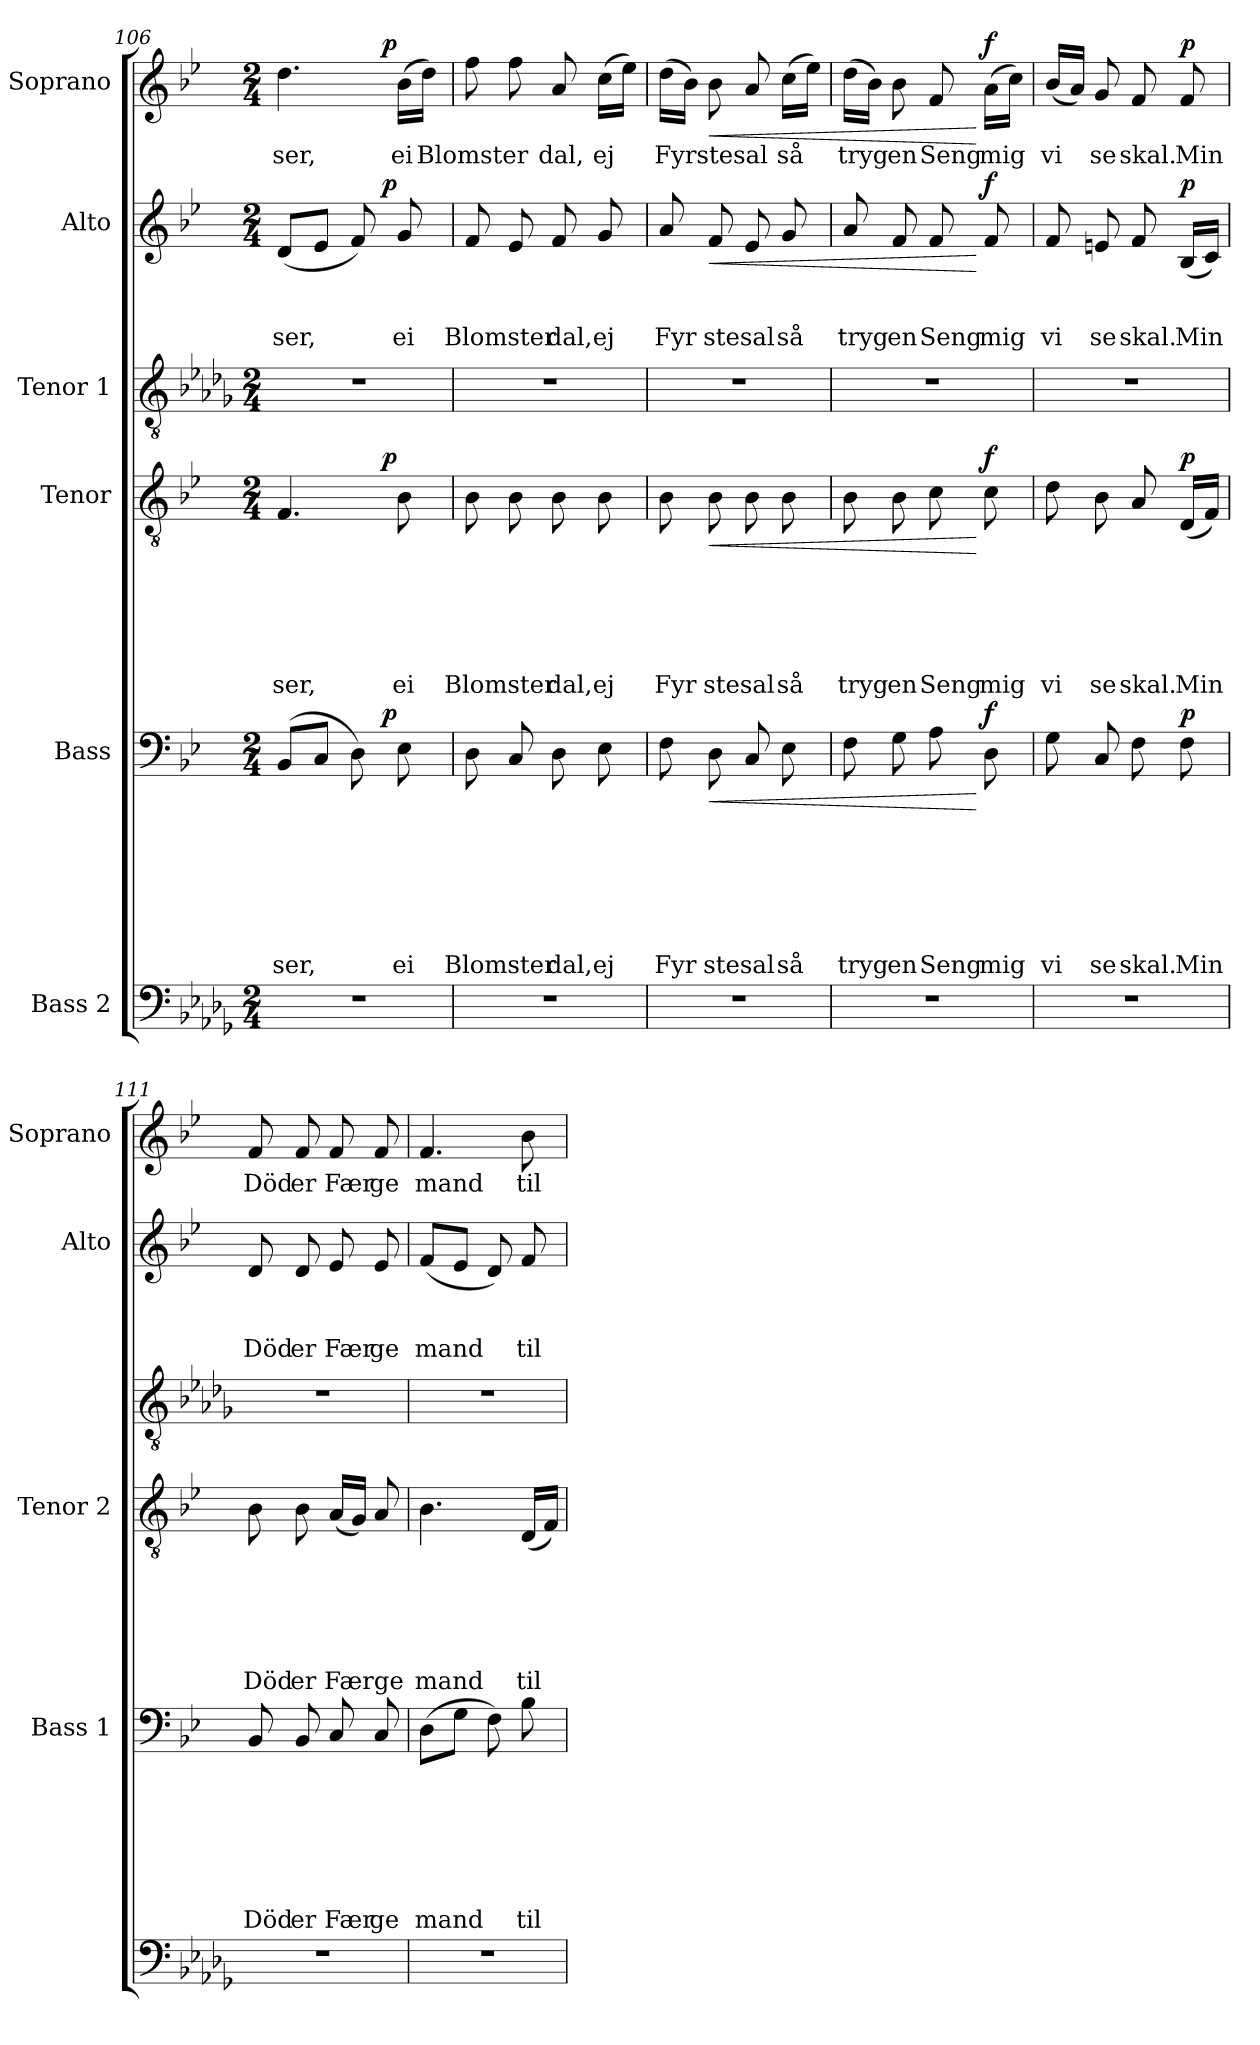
**kern	**kern	**text	**text	**text	**text	**text	**text	**text	**dynam	**kern	**text	**text	**text	**text	**text	**text	**dynam	**kern	**kern	**text	**text	**text	**dynam	**kern	**text	**dynam
*part6	*part5	*part5	*part5	*part5	*part5	*part5	*part5	*part5	*part5	*part4	*part4	*part4	*part4	*part4	*part4	*part4	*part4	*part3	*part2	*part2	*part2	*part2	*part2	*part1	*part1	*part1
*staff6	*staff5	*staff5	*staff5	*staff5	*staff5	*staff5	*staff5	*staff5	*staff5	*staff4	*staff4	*staff4	*staff4	*staff4	*staff4	*staff4	*staff4	*staff3	*staff2	*staff2	*staff2	*staff2	*staff2	*staff1	*staff1	*staff1
*I"Bass 2	*I"Bass	*	*	*	*	*	*	*	*	*I"Tenor	*	*	*	*	*	*	*	*I"Tenor 1	*I"Alto	*	*	*	*	*I"Soprano	*	*
*	*I'Bass 1	*	*	*	*	*	*	*	*	*I'Tenor 2	*	*	*	*	*	*	*	*	*I'Alto	*	*	*	*	*I'Soprano	*	*
!!LO:PB:g=z
*clefF4	*clefF4	*	*	*	*	*	*	*	*	*clefGv2	*	*	*	*	*	*	*	*clefGv2	*clefG2	*	*	*	*	*clefG2	*	*
*ITrd2c3	*	*	*	*	*	*	*	*	*	*	*	*	*	*	*	*	*	*ITrd2c3	*	*	*	*	*	*	*	*
*k[b-e-]	*k[b-e-]	*	*	*	*	*	*	*	*	*k[b-e-]	*	*	*	*	*	*	*	*k[b-e-]	*k[b-e-]	*	*	*	*	*k[b-e-]	*	*
*B-:	*B-:	*	*	*	*	*	*	*	*	*B-:	*	*	*	*	*	*	*	*B-:	*B-:	*	*	*	*	*B-:	*	*
*M2/4	*M2/4	*	*	*	*	*	*	*	*	*M2/4	*	*	*	*	*	*	*	*M2/4	*M2/4	*	*	*	*	*M2/4	*	*
=106	=106	=106	=106	=106	=106	=106	=106	=106	=106	=106	=106	=106	=106	=106	=106	=106	=106	=106	=106	=106	=106	=106	=106	=106	=106	=106
!	!	!	!	!	!	!	!	!LO:LY:b	!	!	!	!	!	!	!	!LO:LY:b	!	!	!	!	!	!LO:LY:b	!	!	!LO:LY:a	!
*	*^	*	*	*	*	*	*	*	*	*^	*	*	*	*	*	*	*	*	*^	*	*	*	*	*^	*	*
2r	(>8BB-/L	4ryy	.	.	.	.	.	.	ser,	.	4.F/	4ryy	.	.	.	.	.	ser,	.	2r	(<8d/L	4ryy	.	.	ser,	.	4.dd\	4ryy	ser,	.
.	8C/J	.	.	.	.	.	.	.	.	.	.	.	.	.	.	.	.	.	.	.	8e-/J	.	.	.	.	.	.	.	.	.
.	8D\)	16.ryy	.	.	.	.	.	.	.	.	.	16.ryy	.	.	.	.	.	.	.	.	8f/)	16.ryy	.	.	.	.	.	16.ryy	.	.
!	!	!	!	!	!	!	!	!	!	!LO:DY:a	!	!	!	!	!	!	!	!	!LO:DY:a	!	!	!	!	!	!	!LO:DY:a	!	!	!	!LO:DY:a
.	.	8ryy	.	.	.	.	.	.	.	p	.	8ryy	.	.	.	.	.	.	p	.	.	8ryy	.	.	.	p	.	8ryy	.	p
!	!	!	!	!	!	!	!	!	!LO:LY:b	!	!	!	!	!	!	!	!	!LO:LY:b	!	!	!	!	!	!	!LO:LY:b	!	!	!	!LO:LY:a	!
.	8E-\	.	.	.	.	.	.	.	ei	.	8B-\	.	.	.	.	.	.	ei	.	.	8g/	.	.	.	ei	.	(>16b-\LL	.	ei	.
!	!	!	!	!	!	!	!	!	!	!	!	!	!	!	!	!	!	!	!	!	!	!	!	!	!	!	!	!	!LO:LY:a	!
.	.	.	.	.	.	.	.	.	.	.	.	.	.	.	.	.	.	.	.	.	.	.	.	.	.	.	16dd\JJ)	.	Blomster	.
.	.	32ryy	.	.	.	.	.	.	.	.	.	32ryy	.	.	.	.	.	.	.	.	.	32ryy	.	.	.	.	.	32ryy	.	.
=107	=107	=107	=107	=107	=107	=107	=107	=107	=107	=107	=107	=107	=107	=107	=107	=107	=107	=107	=107	=107	=107	=107	=107	=107	=107	=107	=107	=107	=107	=107
!	!	!	!	!	!	!	!	!	!LO:LY:b	!	!	!	!	!	!	!	!	!LO:LY:b	!	!	!	!	!	!	!LO:LY:b	!	!	!	!	!
*	*v	*v	*	*	*	*	*	*	*	*	*	*	*	*	*	*	*	*	*	*	*v	*v	*	*	*	*	*v	*v	*	*
*	*	*	*	*	*	*	*	*	*	*v	*v	*	*	*	*	*	*	*	*	*	*	*	*	*	*	*	*
2r	8D\	.	.	.	.	.	.	Blomster	.	8B-\	.	.	.	.	.	Blomster	.	2r	8f/	.	.	Blomster	.	8ff\	.	.
.	8C/	.	.	.	.	.	.	.	.	8B-\	.	.	.	.	.	.	.	.	8e-/	.	.	.	.	8ff\	.	.
!	!	!	!	!	!	!	!	!LO:LY:b	!	!	!	!	!	!	!	!LO:LY:b	!	!	!	!	!	!LO:LY:b	!	!	!LO:LY:a	!
.	8D\	.	.	.	.	.	.	dal,	.	8B-\	.	.	.	.	.	dal,	.	.	8f/	.	.	dal,	.	8a/	dal,	.
!	!	!	!	!	!	!	!	!LO:LY:b	!	!	!	!	!	!	!	!LO:LY:b	!	!	!	!	!	!LO:LY:b	!	!	!LO:LY:a	!
.	8E-\	.	.	.	.	.	.	ej	.	8B-\	.	.	.	.	.	ej	.	.	8g/	.	.	ej	.	(>16cc\LL	ej	.
.	.	.	.	.	.	.	.	.	.	.	.	.	.	.	.	.	.	.	.	.	.	.	.	16ee-\JJ)	.	.
=108	=108	=108	=108	=108	=108	=108	=108	=108	=108	=108	=108	=108	=108	=108	=108	=108	=108	=108	=108	=108	=108	=108	=108	=108	=108	=108
!	!	!	!	!	!	!	!	!LO:LY:b	!	!	!	!	!	!	!	!LO:LY:b	!	!	!	!	!	!LO:LY:b	!	!	!LO:LY:a	!
2r	8F\	.	.	.	.	.	.	Fyr	.	8B-\	.	.	.	.	.	Fyr	.	2r	8a/	.	.	Fyr	.	(>16dd\LL	Fyrstesal	.
.	.	.	.	.	.	.	.	.	.	.	.	.	.	.	.	.	.	.	.	.	.	.	.	16b-\JJ)	.	.
!	!	!	!	!	!	!	!	!LO:LY:b	!LO:HP:b	!	!	!	!	!	!	!LO:LY:b	!LO:HP:b	!	!	!	!	!LO:LY:b	!LO:HP:b	!	!	!LO:HP:b
.	8D\	.	.	.	.	.	.	stesal	<	8B-\	.	.	.	.	.	stesal	<	.	8f/	.	.	stesal	<	8b-\	.	<
.	8C/	.	.	.	.	.	.	.	.	8B-\	.	.	.	.	.	.	.	.	8e-/	.	.	.	.	8a/	.	.
!	!	!	!	!	!	!	!	!LO:LY:b	!	!	!	!	!	!	!	!LO:LY:b	!	!	!	!	!	!LO:LY:b	!	!	!LO:LY:a	!
.	8E-\	.	.	.	.	.	.	så	.	8B-\	.	.	.	.	.	så	.	.	8g/	.	.	så	.	(>16cc\LL	så	.
.	.	.	.	.	.	.	.	.	.	.	.	.	.	.	.	.	.	.	.	.	.	.	.	16ee-\JJ)	.	.
=109	=109	=109	=109	=109	=109	=109	=109	=109	=109	=109	=109	=109	=109	=109	=109	=109	=109	=109	=109	=109	=109	=109	=109	=109	=109	=109
!	!	!	!	!	!	!	!	!LO:LY:b	!	!	!	!	!	!	!	!LO:LY:b	!	!	!	!	!	!LO:LY:b	!	!	!LO:LY:a	!
2r	8F\	.	.	.	.	.	.	tryg	.	8B-\	.	.	.	.	.	tryg	.	2r	8a/	.	.	tryg	.	(>16dd\LL	tryg	.
.	.	.	.	.	.	.	.	.	.	.	.	.	.	.	.	.	.	.	.	.	.	.	.	16b-\JJ)	.	.
!	!	!	!	!	!	!	!	!LO:LY:b	!	!	!	!	!	!	!	!LO:LY:b	!	!	!	!	!	!LO:LY:b	!	!	!LO:LY:a	!
.	8G\	.	.	.	.	.	.	en	.	8B-\	.	.	.	.	.	en	.	.	8f/	.	.	en	.	8b-\	en	.
!	!	!	!	!	!	!	!	!LO:LY:b	!	!	!	!	!	!	!	!LO:LY:b	!	!	!	!	!	!LO:LY:b	!	!	!LO:LY:a	!
.	8A\	.	.	.	.	.	.	Seng	.	8c\	.	.	.	.	.	Seng	.	.	8f/	.	.	Seng	.	8f/	Seng	.
!	!	!	!	!	!	!	!	!LO:LY:b	!LO:DY:n=1:a	!	!	!	!	!	!	!LO:LY:b	!LO:DY:n=1:a	!	!	!	!	!LO:LY:b	!LO:DY:n=1:a	!	!LO:LY:a	!LO:DY:n=1:a
.	8D\	.	.	.	.	.	.	mig	[ f	8c\	.	.	.	.	.	mig	[ f	.	8f/	.	.	mig	[ f	(>16a\LL	mig	[ f
.	.	.	.	.	.	.	.	.	.	.	.	.	.	.	.	.	.	.	.	.	.	.	.	16cc\JJ)	.	.
=110	=110	=110	=110	=110	=110	=110	=110	=110	=110	=110	=110	=110	=110	=110	=110	=110	=110	=110	=110	=110	=110	=110	=110	=110	=110	=110
!	!	!	!	!	!	!	!	!LO:LY:b	!	!	!	!	!	!	!	!LO:LY:b	!	!	!	!	!	!LO:LY:b	!	!	!LO:LY:a	!
2r	8G\	.	.	.	.	.	.	vi	.	8d\	.	.	.	.	.	vi	.	2r	8f/	.	.	vi	.	(<16b-/LL	vi	.
.	.	.	.	.	.	.	.	.	.	.	.	.	.	.	.	.	.	.	.	.	.	.	.	16a/JJ)	.	.
!	!	!	!	!	!	!	!	!LO:LY:b	!	!	!	!	!	!	!	!LO:LY:b	!	!	!	!	!	!LO:LY:b	!	!	!LO:LY:a	!
.	8C/	.	.	.	.	.	.	se	.	8B-\	.	.	.	.	.	se	.	.	8en/	.	.	se	.	8g/	se	.
!	!	!	!	!	!	!	!	!LO:LY:b	!	!	!	!	!	!	!	!LO:LY:b	!	!	!	!	!	!LO:LY:b	!	!	!LO:LY:a	!
.	8F\	.	.	.	.	.	.	skal.	.	8A/	.	.	.	.	.	skal.	.	.	8f/	.	.	skal.	.	8f/	skal.	.
!	!	!	!	!	!	!	!	!LO:LY:b	!LO:DY:a	!	!	!	!	!	!	!LO:LY:b	!LO:DY:a	!	!	!	!	!LO:LY:b	!LO:DY:a	!	!LO:LY:a	!LO:DY:a
.	8F\	.	.	.	.	.	.	Min	p	(<16D/LL	.	.	.	.	.	Min	p	.	(<16B-/LL	.	.	Min	p	8f/	Min	p
.	.	.	.	.	.	.	.	.	.	16F/JJ)	.	.	.	.	.	.	.	.	16c/JJ)	.	.	.	.	.	.	.
=111	=111	=111	=111	=111	=111	=111	=111	=111	=111	=111	=111	=111	=111	=111	=111	=111	=111	=111	=111	=111	=111	=111	=111	=111	=111	=111
!	!	!	!	!	!	!	!	!LO:LY:b	!	!	!	!	!	!	!	!LO:LY:b	!	!	!	!	!	!LO:LY:b	!	!	!LO:LY:a	!
2r	8BB-/	.	.	.	.	.	.	Död	.	8B-\	.	.	.	.	.	Död	.	2r	8d/	.	.	Död	.	8f/	Död	.
!	!	!	!	!	!	!	!	!LO:LY:b	!	!	!	!	!	!	!	!LO:LY:b	!	!	!	!	!	!LO:LY:b	!	!	!LO:LY:a	!
.	8BB-/	.	.	.	.	.	.	er	.	8B-\	.	.	.	.	.	er	.	.	8d/	.	.	er	.	8f/	er	.
!	!	!	!	!	!	!	!	!LO:LY:b	!	!	!	!	!	!	!	!LO:LY:b	!	!	!	!	!	!LO:LY:b	!	!	!LO:LY:a	!
.	8C/	.	.	.	.	.	.	Fær	.	(<16A/LL	.	.	.	.	.	Færge	.	.	8e-/	.	.	Fær	.	8f/	Fær	.
.	.	.	.	.	.	.	.	.	.	16G/JJ)	.	.	.	.	.	.	.	.	.	.	.	.	.	.	.	.
!	!	!	!	!	!	!	!	!LO:LY:b	!	!	!	!	!	!	!	!	!	!	!	!	!	!LO:LY:b	!	!	!LO:LY:a	!
.	8C/	.	.	.	.	.	.	ge	.	8A/	.	.	.	.	.	.	.	.	8e-/	.	.	ge	.	8f/	ge	.
!!LO:LB:g=z
=112	=112	=112	=112	=112	=112	=112	=112	=112	=112	=112	=112	=112	=112	=112	=112	=112	=112	=112	=112	=112	=112	=112	=112	=112	=112	=112
!	!	!	!	!	!	!	!	!LO:LY:b	!	!	!	!	!	!	!	!LO:LY:b	!	!	!	!	!	!LO:LY:b	!	!	!LO:LY:b	!
2r	(>8D\L	.	.	.	.	.	.	mand	.	4.B-\	.	.	.	.	.	mand	.	2r	(<8f/L	.	.	mand	.	4.f/	mand	.
.	8G\J	.	.	.	.	.	.	.	.	.	.	.	.	.	.	.	.	.	8e-/J	.	.	.	.	.	.	.
.	8F\)	.	.	.	.	.	.	.	.	.	.	.	.	.	.	.	.	.	8d/)	.	.	.	.	.	.	.
!	!	!	!	!	!	!	!	!LO:LY:b	!	!	!	!	!	!	!	!LO:LY:b	!	!	!	!	!	!LO:LY:b	!	!	!LO:LY:b	!
.	8B-\	.	.	.	.	.	.	til	.	(<16D/LL	.	.	.	.	.	til	.	.	8f/	.	.	til	.	8b-\	til	.
.	.	.	.	.	.	.	.	.	.	16F/JJ)	.	.	.	.	.	.	.	.	.	.	.	.	.	.	.	.
=	=	=	=	=	=	=	=	=	=	=	=	=	=	=	=	=	=	=	=	=	=	=	=	=	=	=
*-	*-	*-	*-	*-	*-	*-	*-	*-	*-	*-	*-	*-	*-	*-	*-	*-	*-	*-	*-	*-	*-	*-	*-	*-	*-	*-
